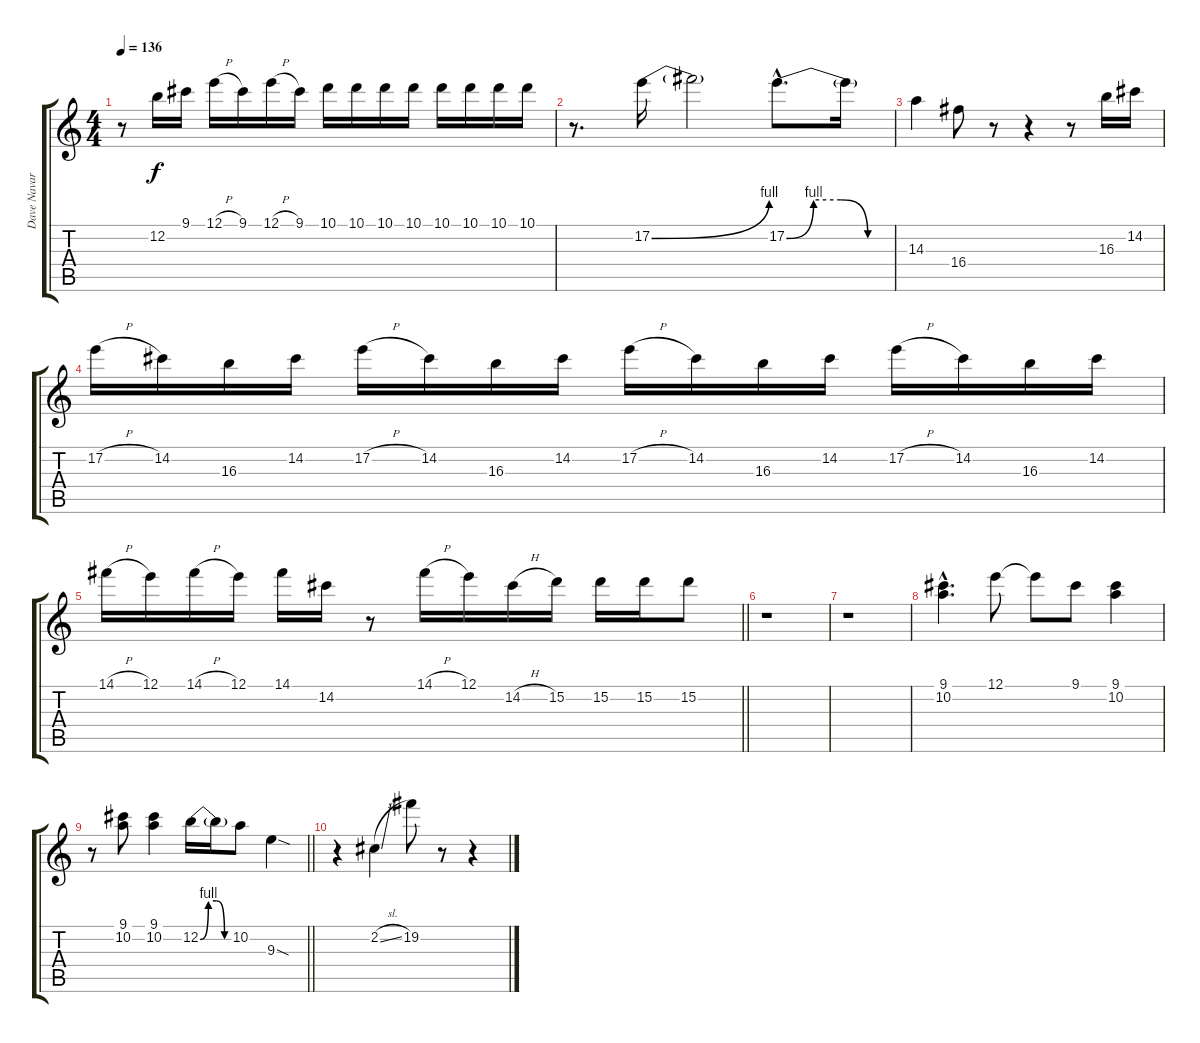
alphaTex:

\track ("Dave Navarro (Guitar solo)" "Dave Navar") {instrument distortionguitar}
\staff {score tabs}
\tuning (E4 B3 G3 D3 A2 E2) {hide}
\ts (4 4)
\tempo 136
\clef g2
\ks c
r.8{dy f} 12.2.16 9.1.16 12.1{h}.16 9.1.16 12.1{h}.16 9.1.16 10.1.16 10.1.16 10.1.16 10.1.16 10.1.16 10.1.16 10.1.16 10.1.16 |
r.8{d} 17.2{be (bend 0 0 60 4)}.16 17.2{t}.2 17.2{be (custom 0 0 15 4 30 4 45 0 60 0) hac}.8{d} 17.2{t}.16 |
14.3.4 16.4.8 r.8 r.4 r.8 16.3.16 14.2.16 |
17.2{h}.16 14.2.16 16.3.16 14.2.16 17.2{h}.16 14.2.16 16.3.16 14.2.16 17.2{h}.16 14.2.16 16.3.16 14.2.16 17.2{h}.16 14.2.16 16.3.16 14.2.16 |
\barLineRight lightlight
14.1{h}.16 12.1.16 14.1{h}.16 12.1.16 14.1.16 14.2.16 r.8 14.1{h}.16 12.1.16 14.2{h}.16 15.2.16 15.2.16 15.2.16 15.2.8 |
r.1 |
r.1 |
(9.1{hac} 10.2{hac}).4{d} 12.1.8 12.1{t}.8 9.1.8 (9.1 10.2).4 |
\barLineRight lightlight
r.8 (9.1 10.2).8 (9.1 10.2).4 12.2{be (custom 0 0 15 4 30 4 45 0 60 0)}.16 12.2{t}.16 10.2.8 9.3{sod}.4 |
r.4 2.2{sl}.4 19.2.8 r.8 r.4
